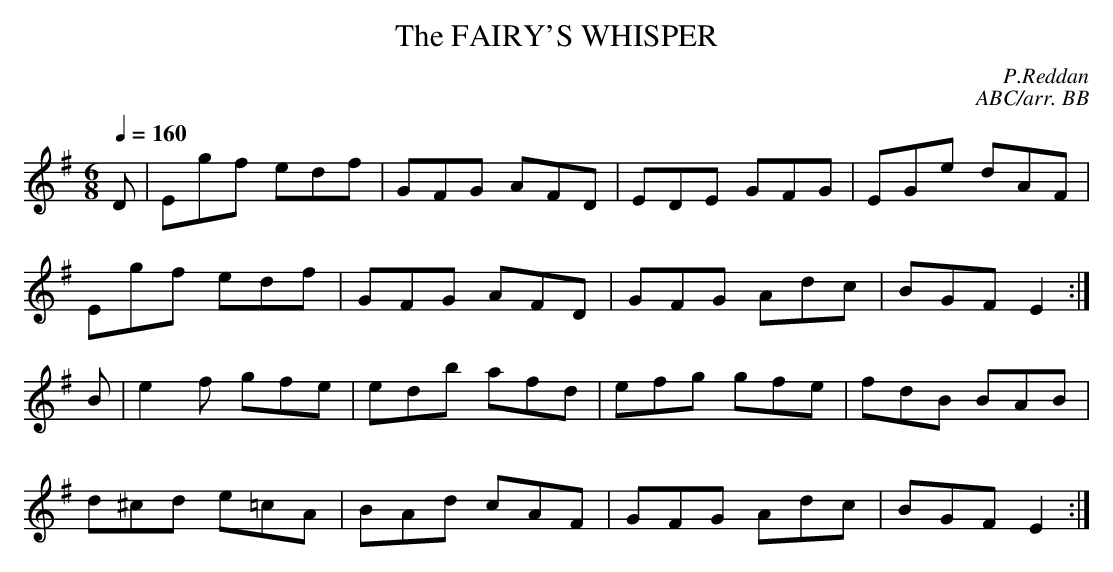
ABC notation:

X:1
T:FAIRY'S WHISPER, The
C:P.Reddan
C:ABC/arr. BB
Q:1/4=160
L:1/8
M:6/8
K:Em
D|Egf edf|GFG AFD|EDE GFG|EGe dAF|
Egf edf|GFG AFD|GFG Adc|BGF E2 :|
B|e2f gfe|edb afd|efg gfe|fdB BAB|
d^cd e=cA|BAd cAF|GFG Adc|BGF E2 :|
